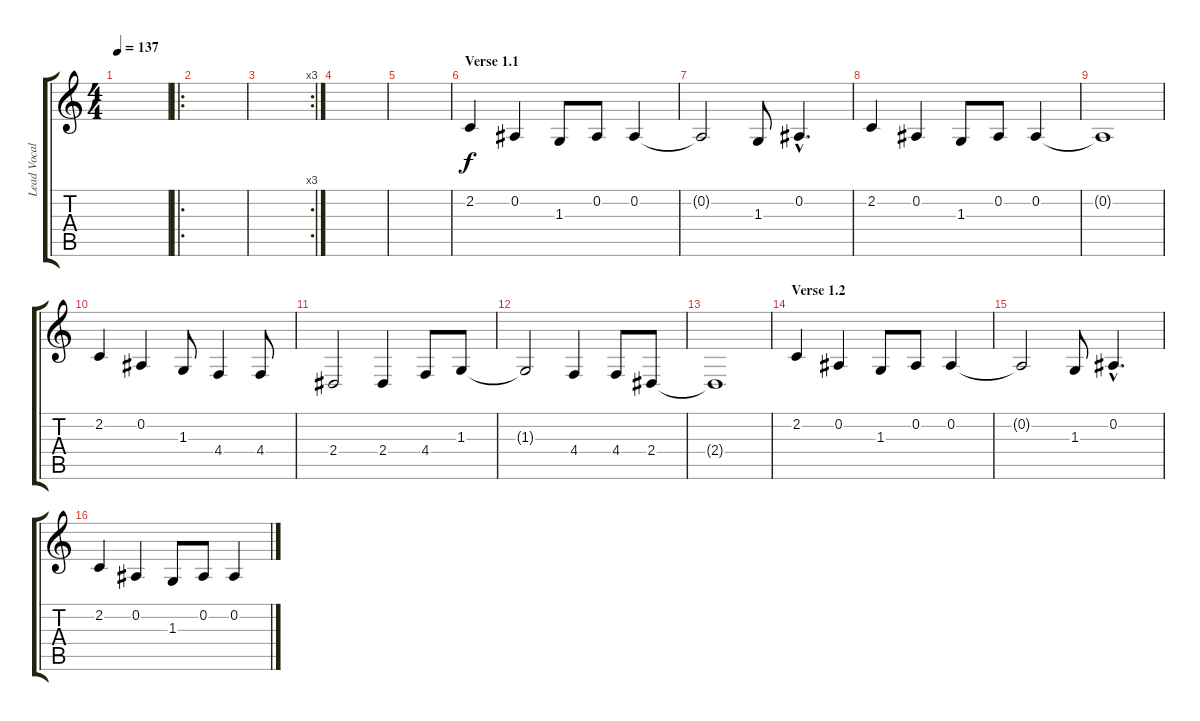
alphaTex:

\track ("Lead Vocals (BJA)" "Lead Vocal") {instrument acousticgrandpiano}
\staff {score tabs}
\tuning (Eb4 Bb3 Gb3 Db3 Ab2 Eb2) {hide}
\ts (4 4)
\tempo 137
\clef g2
\ks c
|
\ro
|
\rc 3
|
|
|
\section ("" "Verse 1.1")
2.2.4 0.2.4 1.3.8 0.2.8 0.2.4 |
0.2{t}.2 1.3.8 0.2{hac}.4{d} |
2.2.4 0.2.4 1.3.8 0.2.8 0.2.4 |
0.2{t}.1 |
2.2.4 0.2.4 1.3.8 4.4.4 4.4.8 |
2.4.2 2.4.4 4.4.8 1.3.8 |
1.3{t}.2 4.4.4 4.4.8 2.4.8 |
2.4{t}.1 |
\section ("" "Verse 1.2")
2.2.4 0.2.4 1.3.8 0.2.8 0.2.4 |
0.2{t}.2 1.3.8 0.2{hac}.4{d} |
2.2.4 0.2.4 1.3.8 0.2.8 0.2.4
